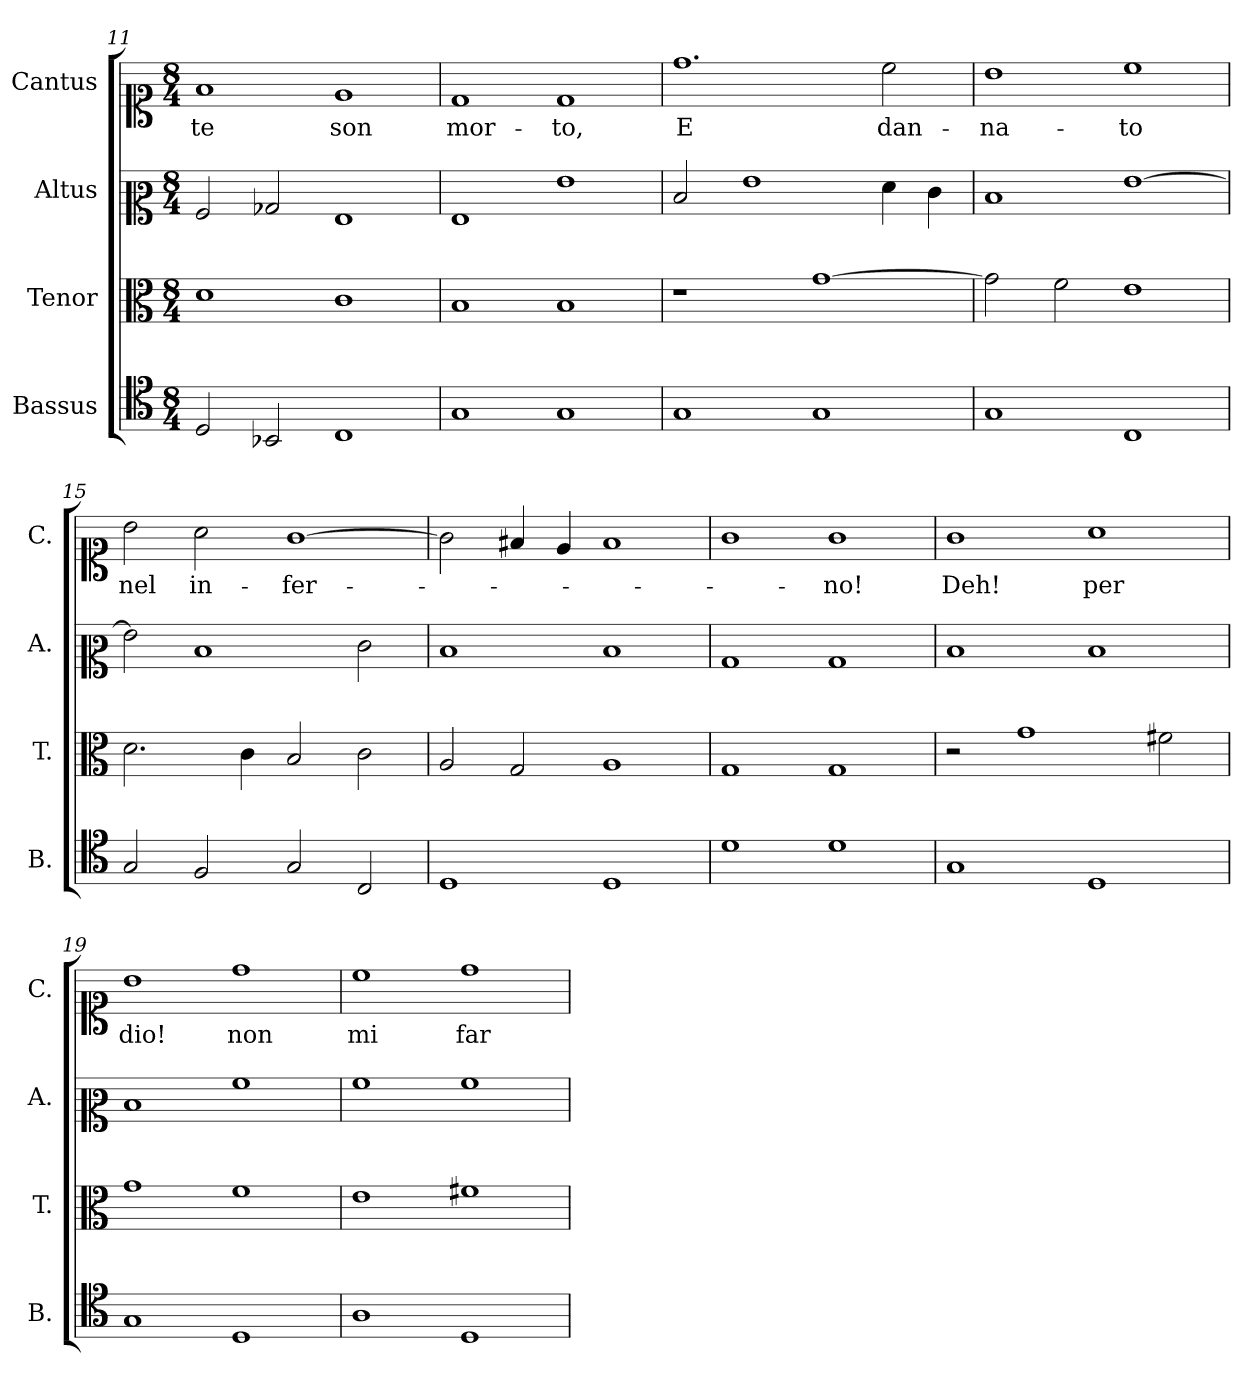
**kern	**kern	**kern	**kern	**text
*part4	*part3	*part2	*part1	*part1
*staff4	*staff3	*staff2	*staff1	*staff1
*I"Bassus	*I"Tenor	*I"Altus	*I"Cantus	*
*I'B.	*I'T.	*I'A.	*I'C.	*
*clefC4	*clefC3	*clefC2	*clefC1	*
*k[]	*k[]	*k[]	*k[]	*
*M8/4	*M8/4	*M8/4	*M8/4	*
=11	=11	=11	=11	=11
!	!	!	!	!LO:LY:b
2D/	1d	2A/	1f	te
2BB-X/	.	2B-X/	.	.
!	!	!	!	!LO:LY:b
1C	1c	1G	1e	son
=12	=12	=12	=12	=12
!	!	!	!	!LO:LY:b
1G	1B	1G	1d	mor-
!	!	!	!	!LO:LY:b
1G	1B	1g	1d	-to,
=13	=13	=13	=13	=13
!	!	!	!	!LO:LY:b
1G	1r	2d/	1.dd	E
.	.	1g	.	.
1G	[1g	.	.	.
!	!	!	!	!LO:LY:b
.	.	4f\	2cc\	dan-
.	.	4e\	.	.
!!LO:LB:g=z
=14	=14	=14	=14	=14
!	!	!	!	!LO:LY:b
1G	2g\]	1d	1b	-na-
.	2f\	.	.	.
!	!	!	!	!LO:LY:b
1C	1e	[1g	1cc	-to
=15	=15	=15	=15	=15
!	!	!	!	!LO:LY:b
2G/	2.d\	2g\]	2b\	nel
!	!	!	!	!LO:LY:b
2F/	.	1d	2a\	in-
.	4c\	.	.	.
!	!	!	!	!LO:LY:b
2G/	2B/	.	[1g	-fer-
2C/	2c\	2e\	.	.
=16	=16	=16	=16	=16
1D	2A/	1d	2g\]	.
.	2G/	.	4f#X/	.
.	.	.	4e/	.
1D	1A	1d	1f#	.
=17	=17	=17	=17	=17
1d	1G	1B	1g	.
!	!	!	!	!LO:LY:b
1d	1G	1B	1g	-no!
=18	=18	=18	=18	=18
!	!	!	!	!LO:LY:b
1G	2r	1d	1g	Deh!
.	1g	.	.	.
!	!	!	!	!LO:LY:b
1D	.	1d	1a	per
.	2f#X\	.	.	.
=19	=19	=19	=19	=19
!	!	!	!	!LO:LY:b
1G	1g	1d	1b	dio!
!	!	!	!	!LO:LY:b
1D	1f	1a	1dd	non
=20	=20	=20	=20	=20
!	!	!	!	!LO:LY:b
1A	1e	1a	1cc	mi
!	!	!	!	!LO:LY:b
1D	1f#X	1a	1dd	far
=	=	=	=	=
*-	*-	*-	*-	*-
